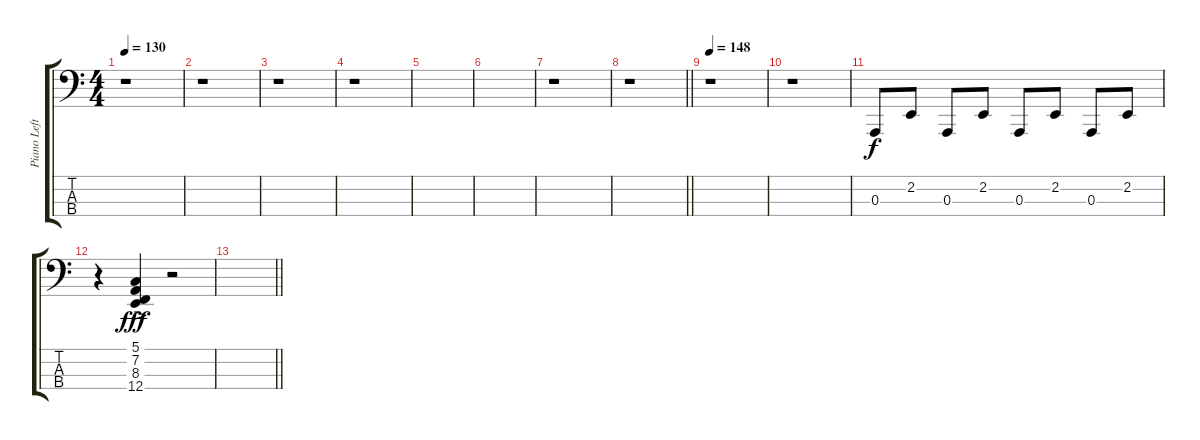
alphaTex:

\track ("Piano Left b" "Piano Left") {instrument acousticgrandpiano}
\staff {score tabs}
\tuning (G2 D2 A1 E1) {hide}
\ts (4 4)
\tempo 130
\clef f4
\ks c
r.1{dy f instrument acousticgrandpiano} |
r.1 |
r.1 |
r.1 |
|
|
r.1 |
\barLineRight lightlight
r.1 |
\tempo 148
r.1 |
r.1 |
0.3.8 2.2.8 0.3.8 2.2.8 0.3.8 2.2.8 0.3.8 2.2.8 |
r.4 (5.1{ac} 7.2{ac} 8.3{ac} 12.4{ac}).4{dy fff} r.2 |
\barLineRight lightlight
